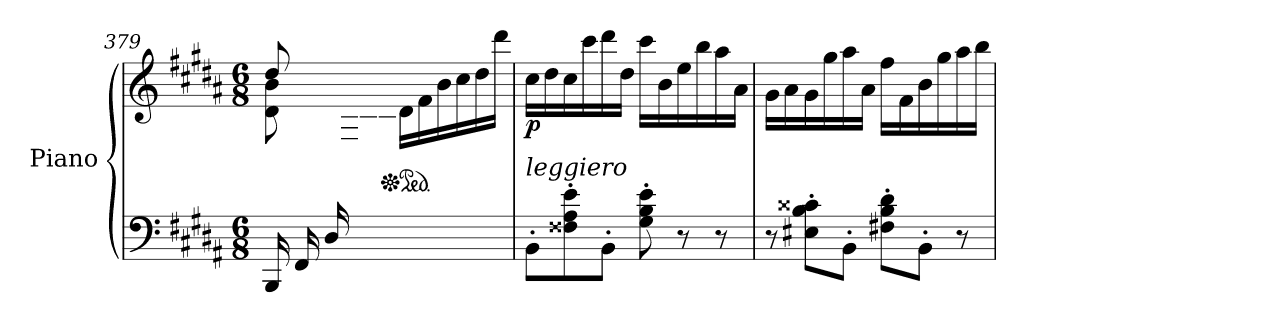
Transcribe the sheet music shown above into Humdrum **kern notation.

**kern	**kern	**dynam
*part1	*part1	*part1
*staff2	*staff1	*staff1/2
*I"Piano	*	*
*I'Pno.	*	*
*clefF4	*clefG2	*
*k[f#c#g#d#a#]	*k[f#c#g#d#a#]	*
*M6/8	*M6/8	*
=379	=379	=379
*	*^	*
*	*	*^	*
16BBB/LL	8dd#/	8d#\ 8b\	8.ryy	.
16FF#/	.	.	.	.
16D#/	8ryy	8ryy	.	.
8.ryy	.	.	16F#\	.
.	8ryy	8ryy	16B\	.
.	.	.	16c#\JJ	.
*	*Xped	*	*	*
*	*ped	*	*	*
4ryy	16d#\LL	4ryy	4.ryy	.
.	16f#\	.	.	.
.	16b\	.	.	.
.	16cc#\	.	.	.
8ryy	16dd#\	8ryy	.	.
.	(16ddd#\JJ	.	.	.
*	*v	*v	*v	*
=380	=380	=380
!LO:TX:a:i:t=leggiero	!	!
!	!	!LO:DY:b
8BB'\L	16cc#\LL	p
.	16dd#\	.
8F##X\' 8A#\' 8e\'	16cc#\	.
.	16ccc#\	.
8BB'\J	16ddd#\	.
.	16dd#\JJ	.
8G#\' 8B\' 8e\'	16ccc#\LL	.
.	16b\	.
8r	16ee\	.
.	16bb\	.
8r	16aa#\	.
.	16a#\JJ	.
=381	=381	=381
8r	16g#\LL	.
.	16a#\	.
8E#X\' 8B\' 8c##X\'L	16g#\	.
.	16gg#\	.
8BB'\J	16aa#\	.
.	16a#\JJ	.
8F#X\' 8B\' 8d#\'L	16ff#\LL	.
.	16f#\	.
8BB'\J	16b\	.
.	16gg#\	.
8r	16aa#\	.
.	16bb\JJ	.
=	=	=
*-	*-	*-
